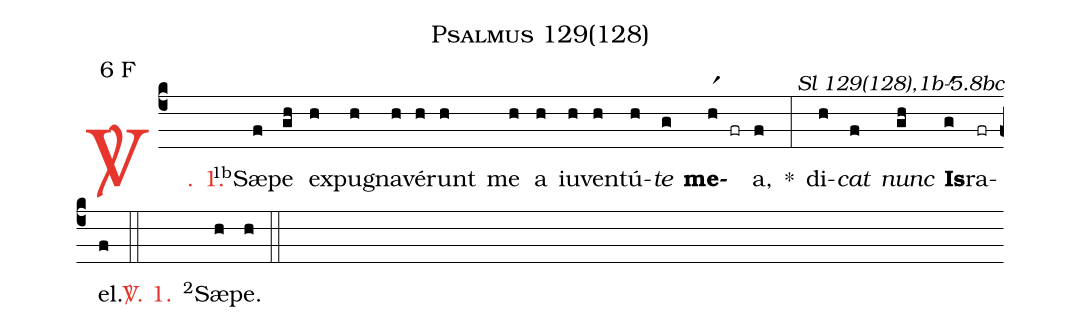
name: Psalmus 129(128);
mode: 6;
mode-differentia: F;
commentary: Sl 129(128),1b-5.8bc;
%%
(c4)

<c><sp>V/</sp>. 1.</c>() <v>\VSup{1b}</v>Sæ(f)pe(gh) ex(h)pu(h)gna(h)vé(h)runt(h) me(h) a(h) iu(h)ven(h)tú(h)<i>te</i>(g) <b>me</b>(hr1 fr)a,(f) *(:) di(h)<i>cat</i>(f) <i>nunc</i>(gh) <b>Is</b>(gr1)ra(fr)el.(f)

(::)

<c><sp>V/</sp>. 1.</c>() <v>\VSup{2}</v>Sæ(h)pe.(h)

(::)
